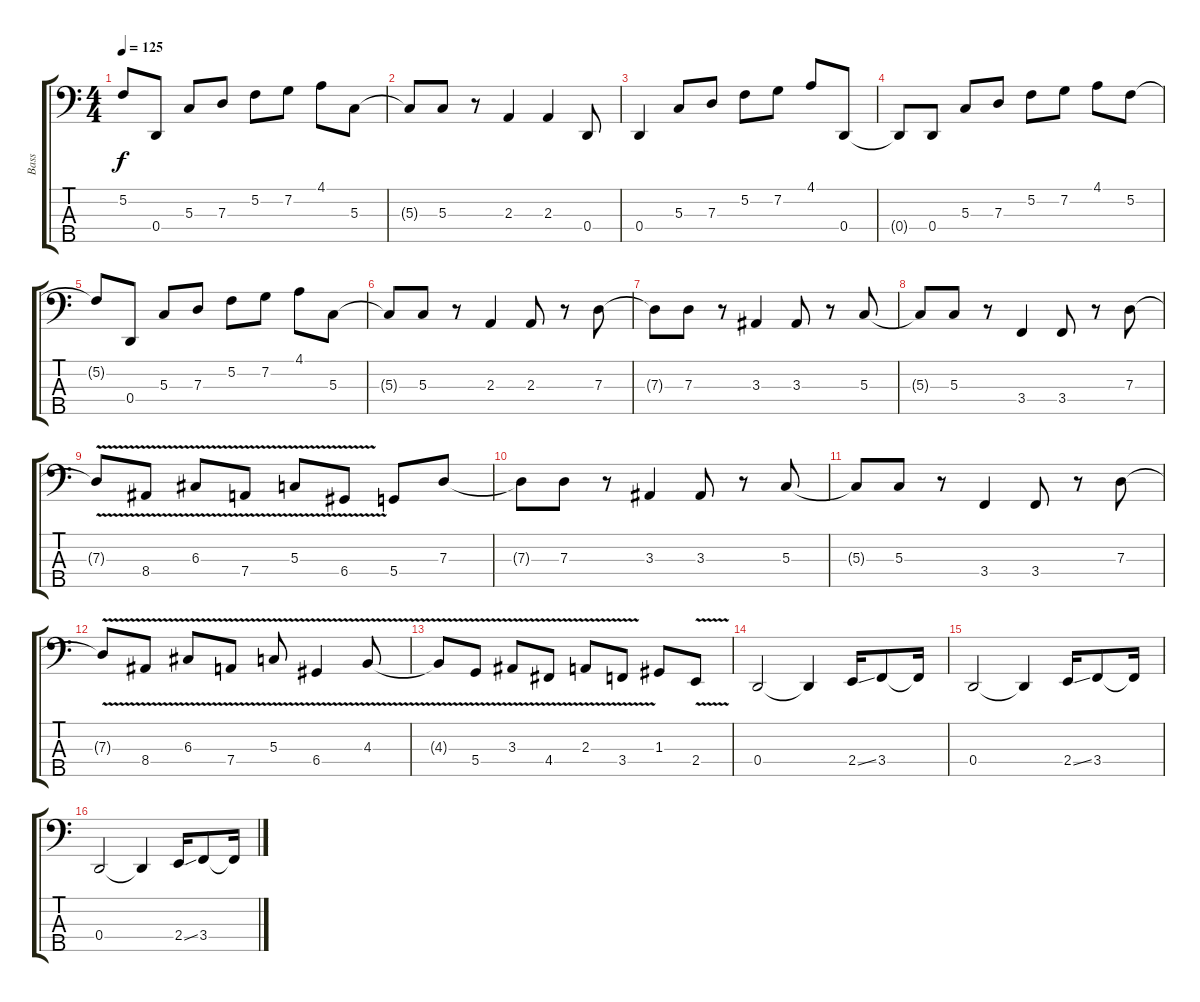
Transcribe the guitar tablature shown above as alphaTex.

\track ("Bass" "Bass") {instrument electricbassfinger}
\staff {score tabs}
\tuning (F2 C2 G1 D1 A0) {hide}
\ts (4 4)
\tempo 125
\clef f4
\ks c
5.2{t}.8{dy f} 0.4.8 5.3.8 7.3.8 5.2.8 7.2.8 4.1.8 5.3.8 |
5.3{t}.8 5.3.8 r.8 2.3.4 2.3.4 0.4.8 |
0.4.4 5.3.8 7.3.8 5.2.8 7.2.8 4.1.8 0.4.8 |
0.4{t}.8 0.4.8 5.3.8 7.3.8 5.2.8 7.2.8 4.1.8 5.2.8 |
5.2{t}.8 0.4.8 5.3.8 7.3.8 5.2.8 7.2.8 4.1.8 5.3.8 |
5.3{t}.8 5.3.8 r.8 2.3.4 2.3.8 r.8 7.3.8 |
7.3{t}.8 7.3.8 r.8 3.3.4 3.3.8 r.8 5.3.8 |
5.3{t}.8 5.3.8 r.8 3.4.4 3.4.8 r.8 7.3.8 |
7.3{v t}.8 8.4{v}.8 6.3{v}.8 7.4{v}.8 5.3{v}.8 6.4{v}.8 5.4.8 7.3.8 |
7.3{t}.8 7.3.8 r.8 3.3.4 3.3.8 r.8 5.3.8 |
5.3{t}.8 5.3.8 r.8 3.4.4 3.4.8 r.8 7.3.8 |
7.3{v t}.8 8.4{v}.8 6.3{v}.8 7.4{v}.8 5.3{v}.8 6.4{v}.4 4.3{v}.8 |
4.3{t}.8 5.4{v}.8 3.3{v}.8 4.4{v}.8 2.3{v}.8 3.4{v}.8 1.3.8 2.4{v}.8 |
0.4.2 0.4{t}.4 2.4{ss}.16 3.4.8 3.4{t}.16 |
0.4.2 0.4{t}.4 2.4{ss}.16 3.4.8 3.4{t}.16 |
0.4.2 0.4{t}.4 2.4{ss}.16 3.4.8 3.4{t}.16
